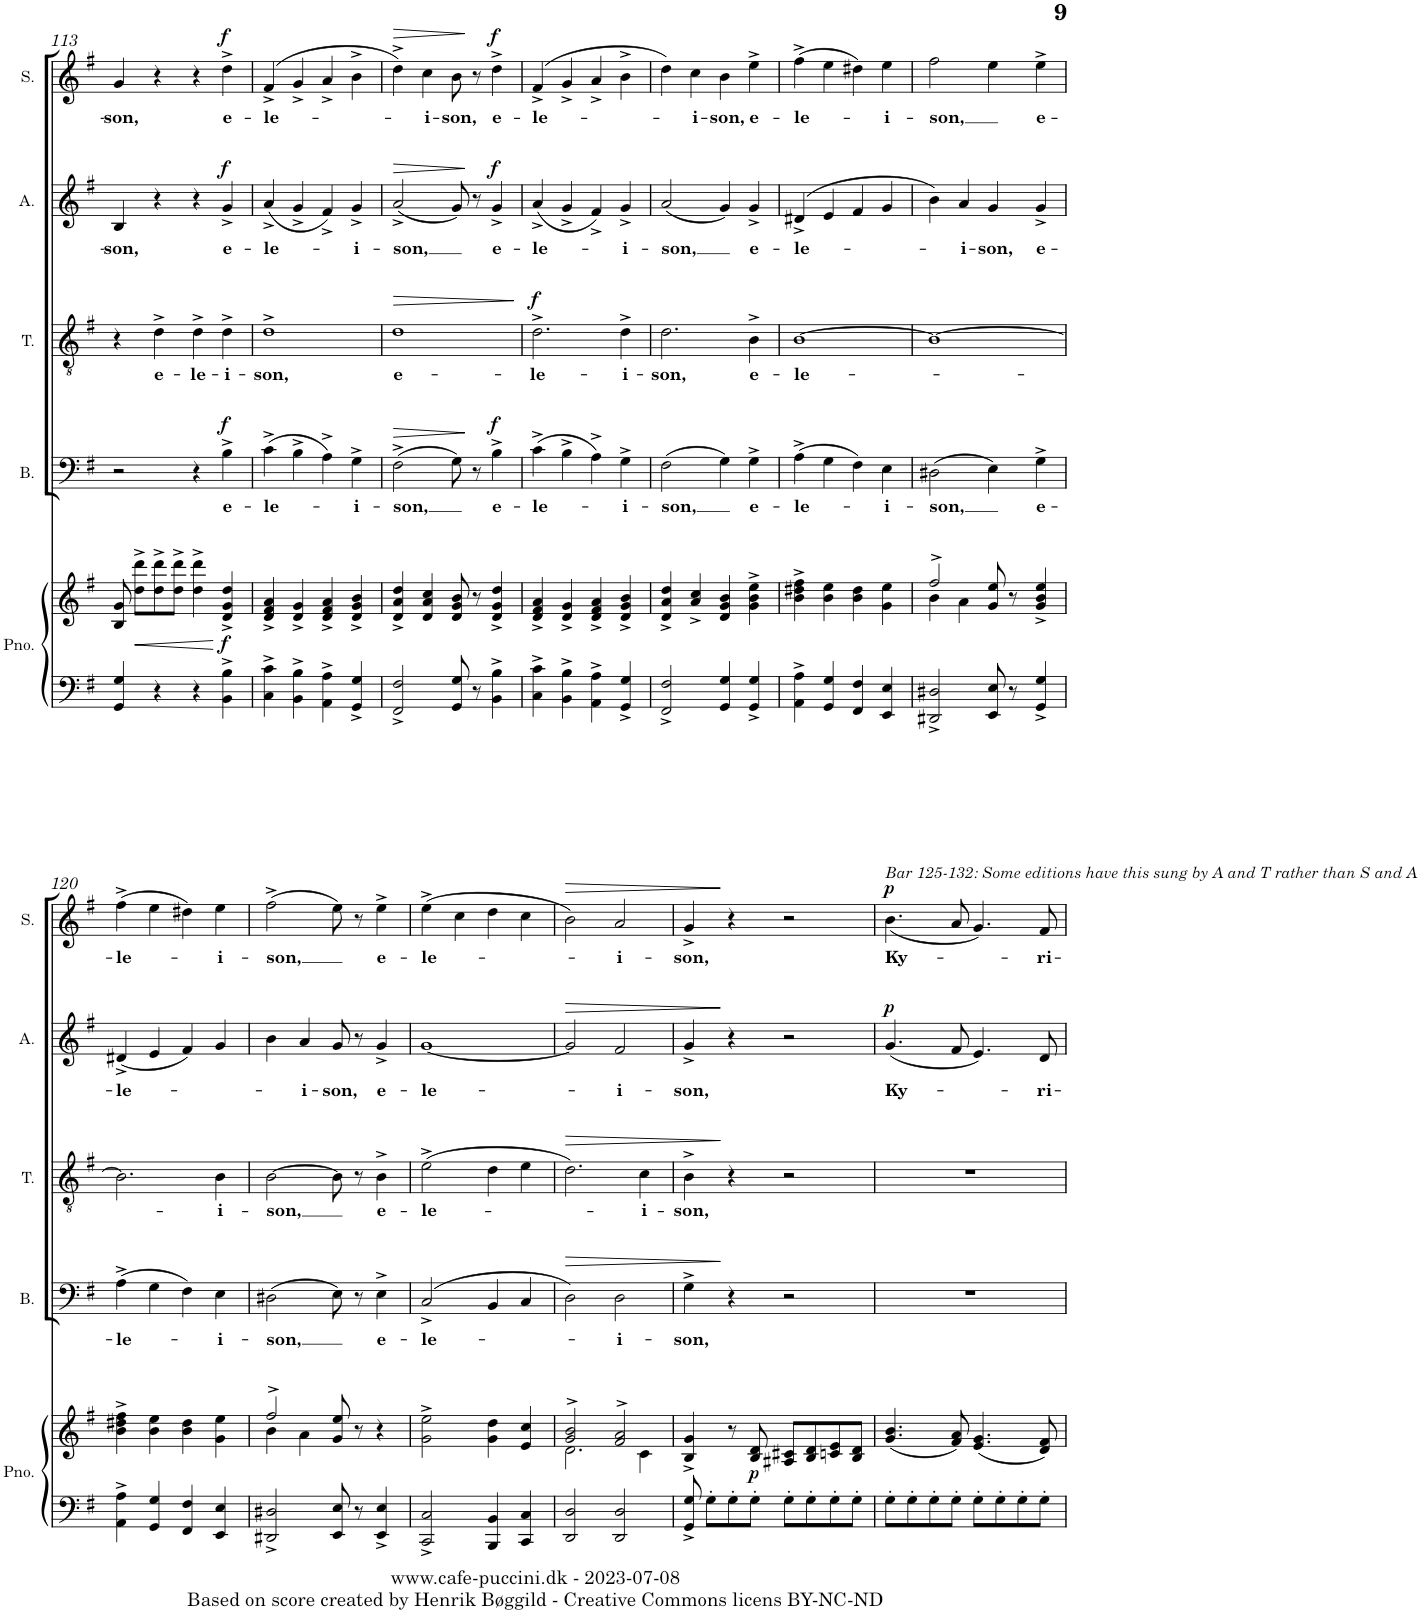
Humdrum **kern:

**kern	**kern	**dynam	**kern	**text	**dynam	**kern	**text	**dynam	**kern	**text	**dynam	**kern	**text	**dynam
*part5	*part5	*part5	*part4	*part4	*part4	*part3	*part3	*part3	*part2	*part2	*part2	*part1	*part1	*part1
*staff6	*staff5	*staff5/6	*staff4	*staff4	*staff4	*staff3	*staff3	*staff3	*staff2	*staff2	*staff2	*staff1	*staff1	*staff1
*I"Piano	*	*	*I"Bass	*	*	*I"Tenor	*	*	*I"Alto	*	*	*I"Soprano	*	*
*I'Pno.	*	*	*I'B.	*	*	*I'T.	*	*	*I'A.	*	*	*I'S.	*	*
!!LO:PB:g=z
*clefF4	*clefG2	*	*clefF4	*	*	*clefGv2	*	*	*clefG2	*	*	*clefG2	*	*
*k[f#]	*k[f#]	*	*k[f#]	*	*	*k[f#]	*	*	*k[f#]	*	*	*k[f#]	*	*
*G:	*G:	*	*G:	*	*	*G:	*	*	*G:	*	*	*G:	*	*
*M4/4	*M4/4	*	*M4/4	*	*	*M4/4	*	*	*M4/4	*	*	*M4/4	*	*
=113	=113	=113	=113	=113	=113	=113	=113	=113	=113	=113	=113	=113	=113	=113
!	!	!	!	!	!	!	!	!	!	!LO:LY:b	!	!	!LO:LY:b	!
4GG/ 4G/	8B/ 8g/	.	2r	.	.	4r	.	.	4B/	-son,	.	4g/	-son,	.
!	!	!LO:HP:b	!	!	!	!	!	!	!	!	!	!	!	!
.	8dd\^ 8ddd\^L	<	.	.	.	.	.	.	.	.	.	.	.	.
!	!	!	!	!	!	!	!LO:LY:b	!	!	!	!	!	!	!
4r	8dd\^ 8ddd\^	.	.	.	.	4d^\	e-	.	4r	.	.	4r	.	.
.	8dd\^ 8ddd\^J	.	.	.	.	.	.	.	.	.	.	.	.	.
!	!	!	!	!	!	!	!LO:LY:b	!	!	!	!	!	!	!
4r	4dd\^ 4ddd\^	.	4r	.	.	4d^\	-le-	.	4r	.	.	4r	.	.
!	!	!LO:DY:n=1:b	!	!LO:LY:b	!LO:DY:a	!	!LO:LY:b	!	!	!LO:LY:b	!LO:DY:a	!	!LO:LY:b	!LO:DY:a
4BB\^ 4B\^	4d/^ 4g/^ 4dd/^	[ f	4B^\	e-	f	4d^\	-i-	.	4g^/	e-	f	4dd^\	e-	f
=114	=114	=114	=114	=114	=114	=114	=114	=114	=114	=114	=114	=114	=114	=114
!	!	!	!	!LO:LY:b	!	!	!LO:LY:b	!	!	!LO:LY:b	!	!	!LO:LY:b	!
4C\^ 4c\^	4d/^ 4f#/^ 4a/^	.	(>4c^\	-le-	.	1d^	-son,	.	(<4a^/	-le-	.	(>4f#^/	-le-	.
4BB\^ 4B\^	4d/^ 4g/^	.	4B^\	.	.	.	.	.	4g^/	.	.	4g^/	.	.
4AA\^ 4A\^	4d/^ 4f#/^ 4a/^	.	4A^\)	.	.	.	.	.	4f#^/)	.	.	4a^/	.	.
!	!	!	!	!LO:LY:b	!	!	!	!	!	!LO:LY:b	!	!	!	!
4GG/^ 4G/^	4d/^ 4g/^ 4b/^	.	4G^\	-i-	.	.	.	.	4g^/	-i-	.	4b^\	.	.
=115	=115	=115	=115	=115	=115	=115	=115	=115	=115	=115	=115	=115	=115	=115
!	!	!	!	!LO:LY:b	!LO:HP:b	!	!LO:LY:b	!LO:HP:b	!	!LO:LY:b	!LO:HP:b	!	!	!LO:HP:b
2FF#/^ 2F#/^	4d/^ 4a/^ 4dd/^	.	(2F#^\	-son,	>	1d	e-	>	(2a^/	-son,	>	4dd^\)	.	>
!	!	!	!	!	!	!	!	!	!	!	!	!	!LO:LY:b	!
.	4d/ 4a/ 4cc/	.	.	.	.	.	.	.	.	.	.	4cc\	-i-	.
!	!	!	!	!	!	!	!	!	!	!	!	!	!LO:LY:b	!
8GG/ 8G/	8d/ 8g/ 8b/	.	8G\)	.	.	.	.	.	8g/)	.	.	8b\	-son,	.
8r	8r	.	8r	.	]	.	.	.	8r	.	]	8r	.	]
!	!	!	!	!LO:LY:b	!LO:DY:a	!	!	!	!	!LO:LY:b	!LO:DY:a	!	!LO:LY:b	!LO:DY:a
4BB\^ 4B\^	4d/^ 4g/^ 4dd/^	.	4B^\	e-	f	.	.	.	4g^/	e-	f	4dd^\	e-	f
.	.	.	.	.	.	.	.	]	.	.	.	.	.	.
=116	=116	=116	=116	=116	=116	=116	=116	=116	=116	=116	=116	=116	=116	=116
!	!	!	!	!LO:LY:b	!	!	!LO:LY:b	!LO:DY:a	!	!LO:LY:b	!	!	!LO:LY:b	!
4C\^ 4c\^	4d/^ 4f#/^ 4a/^	.	(>4c^\	-le-	.	2.d^\	-le-	f	(<4a^/	-le-	.	(>4f#^/	-le-	.
4BB\^ 4B\^	4d/^ 4g/^	.	4B^\	.	.	.	.	.	4g^/	.	.	4g^/	.	.
4AA\^ 4A\^	4d/^ 4f#/^ 4a/^	.	4A^\)	.	.	.	.	.	4f#^/)	.	.	4a^/	.	.
!	!	!	!	!LO:LY:b	!	!	!LO:LY:b	!	!	!LO:LY:b	!	!	!	!
4GG/^ 4G/^	4d/^ 4g/^ 4b/^	.	4G^\	-i-	.	4d^\	-i-	.	4g^/	-i-	.	4b^\	.	.
=117	=117	=117	=117	=117	=117	=117	=117	=117	=117	=117	=117	=117	=117	=117
!	!	!	!	!LO:LY:b	!	!	!LO:LY:b	!	!	!LO:LY:b	!	!	!	!
2FF#/^ 2F#/^	4d/^ 4a/^ 4dd/^	.	(>2F#\	-son,	.	2.d\	-son,	.	(<2a/	-son,	.	4dd\)	.	.
!	!	!	!	!	!	!	!	!	!	!	!	!	!LO:LY:b	!
.	4a/^ 4cc/^	.	.	.	.	.	.	.	.	.	.	4cc\	-i-	.
!	!	!	!	!	!	!	!	!	!	!	!	!	!LO:LY:b	!
4GG/ 4G/	4d/ 4g/ 4b/	.	4G\)	.	.	.	.	.	4g/)	.	.	4b\	-son,	.
!	!	!	!	!LO:LY:b	!	!	!LO:LY:b	!	!	!LO:LY:b	!	!	!LO:LY:b	!
4GG/^ 4G/^	4g\^ 4b\^ 4ee\^	.	4G^\	e-	.	4B^\	e-	.	4g^/	e-	.	4ee^\	e-	.
=118	=118	=118	=118	=118	=118	=118	=118	=118	=118	=118	=118	=118	=118	=118
!	!	!	!	!LO:LY:b	!	!	!LO:LY:b	!	!	!LO:LY:b	!	!	!LO:LY:b	!
4AA\^ 4A\^	4b\^ 4dd#X\^ 4ff#\^	.	(>4A^\	-le-	.	[1B	-le-	.	(>4d#X^/	-le-	.	(>4ff#^\	-le-	.
4GG/ 4G/	4b\ 4ee\	.	4G\	.	.	.	.	.	4e/	.	.	4ee\	.	.
4FF#/ 4F#/	4b\ 4dd#\	.	4F#\)	.	.	.	.	.	4f#/	.	.	4dd#X\)	.	.
!	!	!	!	!LO:LY:b	!	!	!	!	!	!	!	!	!LO:LY:b	!
4EE/ 4E/	4g\ 4ee\	.	4E\	-i-	.	.	.	.	4g/	.	.	4ee\	-i-	.
=119	=119	=119	=119	=119	=119	=119	=119	=119	=119	=119	=119	=119	=119	=119
*	*^	*	*	*	*	*	*	*	*	*	*	*	*	*
!	!	!	!	!	!LO:LY:b	!	!	!	!	!	!	!	!	!LO:LY:b	!
2DD#X/^ 2D#X/^	2ff#^/	4b\	.	(>2D#X\	-son,	.	1B_	.	.	4b\)	.	.	2ff#\	-son,	.
!	!	!	!	!	!	!	!	!	!	!	!LO:LY:b	!	!	!	!
.	.	4a\	.	.	.	.	.	.	.	4a/	-i-	.	.	.	.
!	!	!	!	!	!	!	!	!	!	!	!LO:LY:b	!	!	!	!
8EE/ 8E/	8g/ 8ee/	2ryy	.	4E\)	.	.	.	.	.	4g/	-son,	.	4ee\	.	.
8r	8r	.	.	.	.	.	.	.	.	.	.	.	.	.	.
!	!	!	!	!	!LO:LY:b	!	!	!	!	!	!LO:LY:b	!	!	!LO:LY:b	!
4GG/^ 4G/^	4g/^ 4b/^ 4ee/^	.	.	4G^\	e-	.	.	.	.	4g^/	e-	.	4ee^\	e-	.
*	*v	*v	*	*	*	*	*	*	*	*	*	*	*	*	*
!!LO:LB:g=z
=120	=120	=120	=120	=120	=120	=120	=120	=120	=120	=120	=120	=120	=120	=120
!	!	!	!	!LO:LY:b	!	!	!	!	!	!LO:LY:b	!	!	!LO:LY:b	!
4AA\^ 4A\^	4b\^ 4dd#X\^ 4ff#\^	.	(>4A^\	-le-	.	2.B\]	.	.	(<4d#X^/	-le-	.	(>4ff#^\	-le-	.
4GG/ 4G/	4b\ 4ee\	.	4G\	.	.	.	.	.	4e/	.	.	4ee\	.	.
4FF#/ 4F#/	4b\ 4dd#\	.	4F#\)	.	.	.	.	.	4f#/)	.	.	4dd#X\)	.	.
!	!	!	!	!LO:LY:b	!	!	!LO:LY:b	!	!	!	!	!	!LO:LY:b	!
4EE/ 4E/	4g\ 4ee\	.	4E\	-i-	.	4B\	-i-	.	4g/	.	.	4ee\	-i-	.
=121	=121	=121	=121	=121	=121	=121	=121	=121	=121	=121	=121	=121	=121	=121
*	*^	*	*	*	*	*	*	*	*	*	*	*	*	*
!	!	!	!	!	!LO:LY:b	!	!	!LO:LY:b	!	!	!	!	!	!LO:LY:b	!
2DD#X/^ 2D#X/^	2ff#^/	4b\	.	(2D#X\	-son,	.	[2B\	-son,	.	4b\	.	.	(2ff#^\	-son,	.
!	!	!	!	!	!	!	!	!	!	!	!LO:LY:b	!	!	!	!
.	.	4a\	.	.	.	.	.	.	.	4a/	-i-	.	.	.	.
!	!	!	!	!	!	!	!	!	!	!	!LO:LY:b	!	!	!	!
8EE/ 8E/	8g/ 8ee/	2ryy	.	8E\)	.	.	8B\]	.	.	8g/	-son,	.	8ee\)	.	.
8r	8r	.	.	8r	.	.	8r	.	.	8r	.	.	8r	.	.
!	!	!	!	!	!LO:LY:b	!	!	!LO:LY:b	!	!	!LO:LY:b	!	!	!LO:LY:b	!
4EE/^ 4E/^	4r	.	.	4E^\	e-	.	4B^\	e-	.	4g^/	e-	.	4ee^\	e-	.
*	*v	*v	*	*	*	*	*	*	*	*	*	*	*	*	*
=122	=122	=122	=122	=122	=122	=122	=122	=122	=122	=122	=122	=122	=122	=122
!	!	!	!	!LO:LY:b	!	!	!LO:LY:b	!	!	!LO:LY:b	!	!	!LO:LY:b	!
2CC/^ 2C/^	2g\^ 2ee\^	.	(>2C^/	-le-	.	(>2e^\	-le-	.	[1g	-le-	.	(>4ee^\	-le-	.
.	.	.	.	.	.	.	.	.	.	.	.	4cc\	.	.
4BBB/ 4BB/	4g\ 4dd\	.	4BB/	.	.	4d\	.	.	.	.	.	4dd\	.	.
4CC/ 4C/	4e/ 4cc/	.	4C/	.	.	4e\	.	.	.	.	.	4cc\	.	.
=123	=123	=123	=123	=123	=123	=123	=123	=123	=123	=123	=123	=123	=123	=123
*	*^	*	*	*	*	*	*	*	*	*	*	*	*	*
!	!	!	!	!	!	!LO:HP:b	!	!	!LO:HP:b	!	!	!LO:HP:b	!	!	!LO:HP:b
2DD/ 2D/	2g/^ 2b/^	2.d\	.	2D\)	.	>	2.d\)	.	>	2g/]	.	>	2b\)	.	>
!	!	!	!	!	!LO:LY:b	!	!	!	!	!	!LO:LY:b	!	!	!LO:LY:b	!
2DD/ 2D/	2f#/^ 2a/^	.	.	2D\	-i-	.	.	.	.	2f#/	-i-	.	2a/	-i-	.
!	!	!	!	!	!	!	!	!LO:LY:b	!	!	!	!	!	!	!
.	.	4c\	.	.	.	.	4c\	-i-	.	.	.	.	.	.	.
=124	=124	=124	=124	=124	=124	=124	=124	=124	=124	=124	=124	=124	=124	=124	=124
!	!	!	!	!	!LO:LY:b	!	!	!LO:LY:b	!	!	!LO:LY:b	!	!	!LO:LY:b	!
*	*v	*v	*	*	*	*	*	*	*	*	*	*	*	*	*
8GG/^ 8G/^	4B/^ 4g/^	.	4G^\	-son,	.	4B^\	-son,	.	4g^/	-son,	.	4g^/	-son,	.
8G'\L	.	.	.	.	.	.	.	.	.	.	.	.	.	.
8G'\	8r	.	4r	.	]	4r	.	]	4r	.	]	4r	.	]
!	!	!LO:DY:b	!	!	!	!	!	!	!	!	!	!	!	!
8G'\J	8B/ 8d/	p	.	.	.	.	.	.	.	.	.	.	.	.
8G'\L	8A#X/ 8c#X/L	.	2r	.	.	2r	.	.	2r	.	.	2r	.	.
8G'\	8B/ 8d/	.	.	.	.	.	.	.	.	.	.	.	.	.
8G'\	8cn/ 8e/	.	.	.	.	.	.	.	.	.	.	.	.	.
8G'\J	8B/ 8d/J	.	.	.	.	.	.	.	.	.	.	.	.	.
=125	=125	=125	=125	=125	=125	=125	=125	=125	=125	=125	=125	=125	=125	=125
!	!	!	!	!	!	!	!	!	!	!	!	!LO:TX:a:i:t=Bar 125-132&colon; Some editions have this sung by A and T rather than S and A	!	!
!	!	!	!	!	!	!	!	!	!	!LO:LY:b	!LO:DY:a	!	!LO:LY:b	!LO:DY:a
8G'\L	(<4.g/ 4.b/	.	1r	.	.	1r	.	.	(<4.g/	Ky-	p	(<4.b\	Ky-	p
8G'\	.	.	.	.	.	.	.	.	.	.	.	.	.	.
8G'\	.	.	.	.	.	.	.	.	.	.	.	.	.	.
8G'\J	8f#/ 8a/)	.	.	.	.	.	.	.	8f#/	.	.	8a/	.	.
8G'\L	(<4.e/ 4.g/	.	.	.	.	.	.	.	4.e/)	.	.	4.g/)	.	.
8G'\	.	.	.	.	.	.	.	.	.	.	.	.	.	.
8G'\	.	.	.	.	.	.	.	.	.	.	.	.	.	.
!	!	!	!	!	!	!	!	!	!	!LO:LY:b	!	!	!LO:LY:b	!
8G'\J	8d/ 8f#/)	.	.	.	.	.	.	.	8d/	-ri-	.	8f#/	-ri-	.
=	=	=	=	=	=	=	=	=	=	=	=	=	=	=
*-	*-	*-	*-	*-	*-	*-	*-	*-	*-	*-	*-	*-	*-	*-
